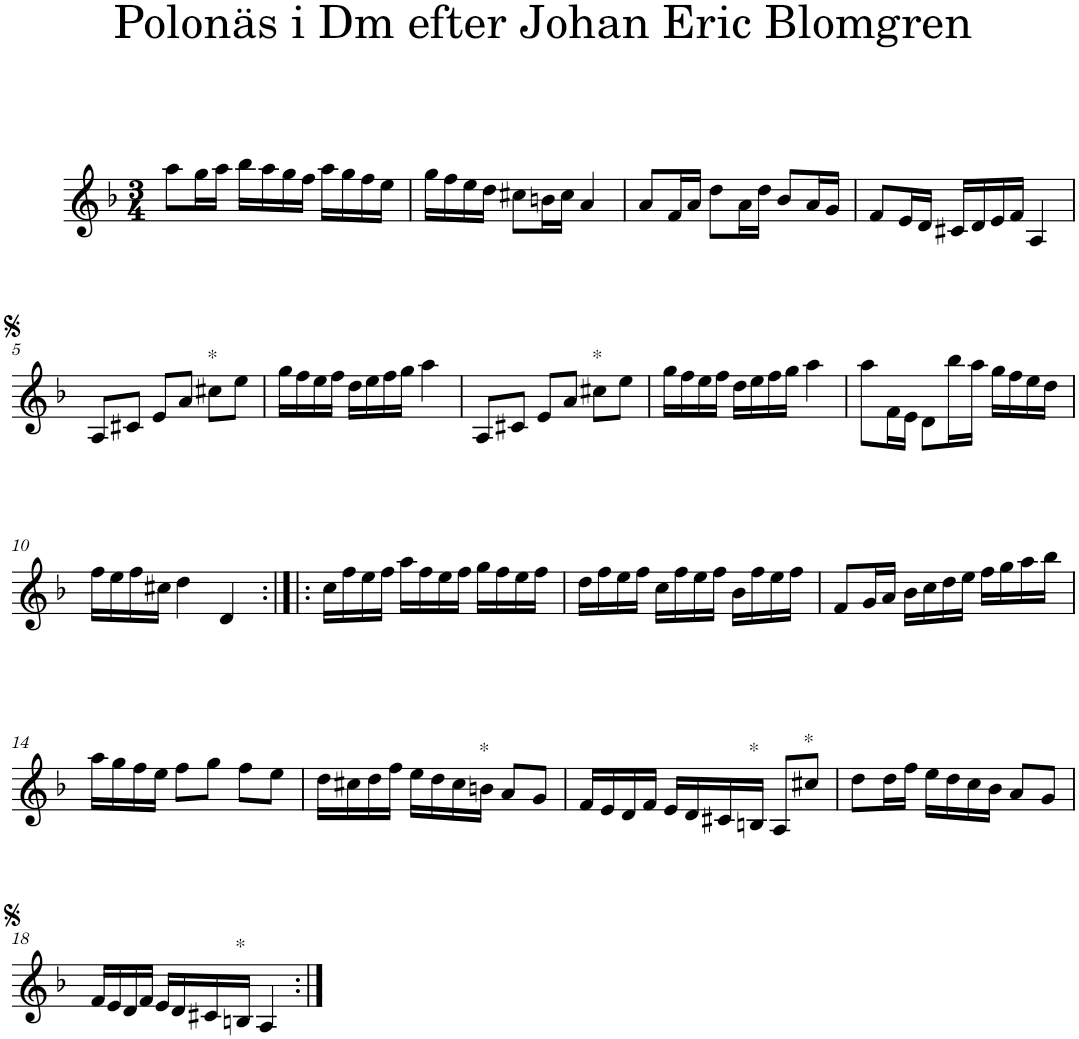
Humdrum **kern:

**kern
*part1
*staff1
*I"Piano
*I'Pno
*clefG2
*k[b-]
*d:
*M3/4
=1
8aa\L
16gg\L
16aa\JJ
16bb-\LL
16aa\
16gg\
16ff\JJ
16aa\LL
16gg\
16ff\
16ee\JJ
=2
16gg\LL
16ff\
16ee\
16dd\JJ
8cc#X\L
16bn\L
16cc#\JJ
4a/
=3
8a/L
16f/L
16a/JJ
8dd\L
16a\L
16dd\JJ
8b-/L
16a/L
16g/JJ
=4
8f/L
16e/L
16d/JJ
16c#X/LL
16d/
16e/
16f/JJ
4A/
!!LO:LB:g=z
=5
8A/L
8c#X/J
8e/L
8a/J
!LO:TX:a:t=*
8cc#X\L
8ee\J
=6
16gg\LL
16ff\
16ee\
16ff\JJ
16dd\LL
16ee\
16ff\
16gg\JJ
4aa\
=7
8A/L
8c#X/J
8e/L
8a/J
!LO:TX:a:t=*
8cc#X\L
8ee\J
=8
16gg\LL
16ff\
16ee\
16ff\JJ
16dd\LL
16ee\
16ff\
16gg\JJ
4aa\
=9
8aa\L
16f\L
16e\JJ
8d\L
16bb-\L
16aa\JJ
16gg\LL
16ff\
16ee\
16dd\JJ
!!LO:LB:g=z
=10
16ff\LL
16ee\
16ff\
16cc#X\JJ
4dd\
4d/
=11:|!|:
16cc\LL
16ff\
16ee\
16ff\JJ
16aa\LL
16ff\
16ee\
16ff\JJ
16gg\LL
16ff\
16ee\
16ff\JJ
=12
16dd\LL
16ff\
16ee\
16ff\JJ
16cc\LL
16ff\
16ee\
16ff\JJ
16b-\LL
16ff\
16ee\
16ff\JJ
=13
8f/L
16g/L
16a/JJ
16b-\LL
16cc\
16dd\
16ee\JJ
16ff\LL
16gg\
16aa\
16bb-\JJ
!!LO:LB:g=z
=14
16aa\LL
16gg\
16ff\
16ee\JJ
8ff\L
8gg\J
8ff\L
8ee\J
=15
16dd\LL
16cc#X\
16dd\
16ff\JJ
16ee\LL
16dd\
16cc#\
!LO:TX:a:t=*
16bn\JJ
8a/L
8g/J
=16
16f/LL
16e/
16d/
16f/JJ
16e/LL
16d/
16c#X/
!LO:TX:a:t=*
16Bn/JJ
8A/L
!LO:TX:a:t=*
8cc#X/J
=17
8dd\L
16dd\L
16ff\JJ
16ee\LL
16dd\
16cc\
16b-\JJ
8a/L
8g/J
!!LO:LB:g=z
=18
16f/LL
16e/
16d/
16f/JJ
16e/LL
16d/
16c#X/
!LO:TX:a:t=*
16Bn/JJ
4A/
=:|!
*-
